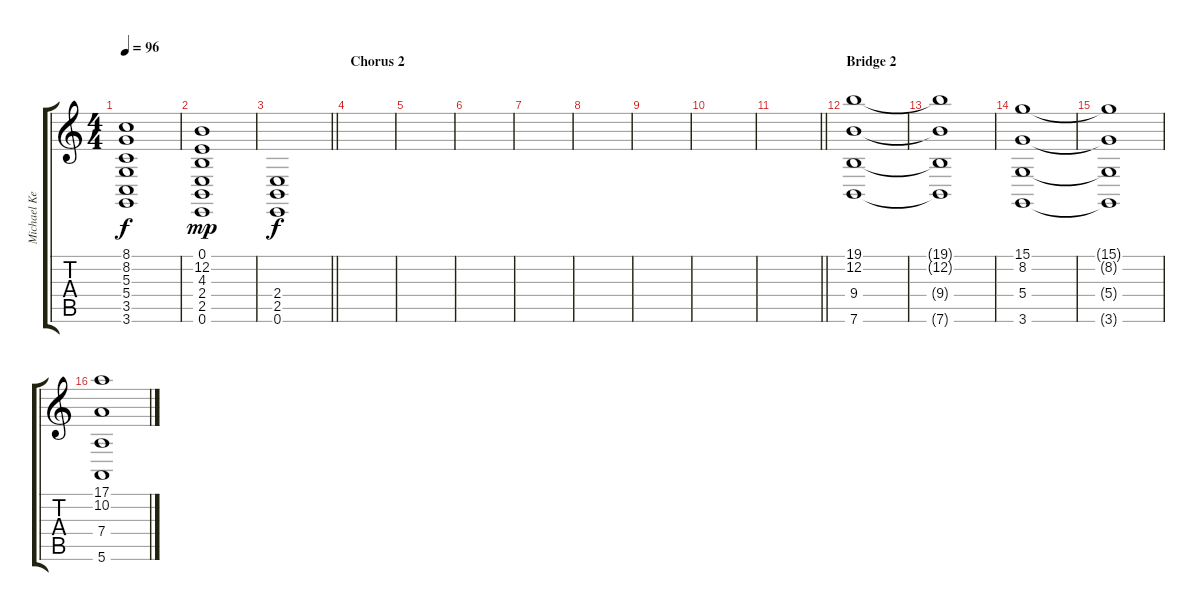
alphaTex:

\track ("Michael Kenny" "Michael Ke") {instrument choiraahs}
\staff {score tabs}
\tuning (E4 B3 G3 D3 A2 E2) {hide}
\ts (4 4)
\tempo 96
\clef g2
\ks c
(8.1{t} 8.2{t} 5.3{t} 5.4{t} 3.5{t} 3.6{t}).1{dy f} |
(0.1 12.2 4.3 2.4 2.5 0.6).1{dy mp} |
\barLineRight lightlight
(2.4 2.5 0.6).1{dy f} |
\section ("" "Chorus 2")
|
|
|
|
|
|
|
\barLineRight lightlight
|
\section ("" "Bridge 2")
(19.1 12.2 9.4 7.6).1 |
(19.1{t} 12.2{t} 9.4{t} 7.6{t}).1 |
(15.1 8.2 5.4 3.6).1 |
(15.1{t} 8.2{t} 5.4{t} 3.6{t}).1 |
(17.1 10.2 7.4 5.6).1
